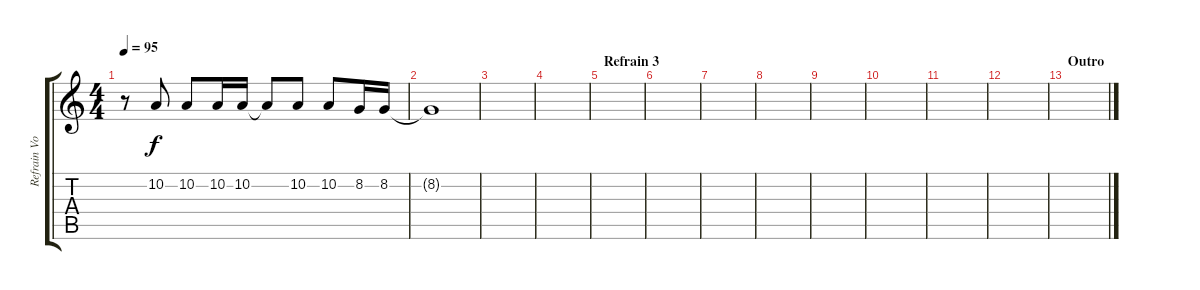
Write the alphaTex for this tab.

\track ("Refrain Voice" "Refrain Vo") {instrument stringensemble1}
\staff {score tabs}
\tuning (E4 B3 G3 D3 A2 E2) {hide}
\ts (4 4)
\tempo 95
\clef g2
\ks c
r.8{dy f} 10.2.8 10.2.8 10.2.16 10.2.16 10.2{t}.8 10.2.8 10.2.8 8.2.16 8.2.16 |
8.2{t}.1 |
|
|
\section ("" "Refrain 3")
|
|
|
|
|
|
|
|
\section ("" "Outro")
